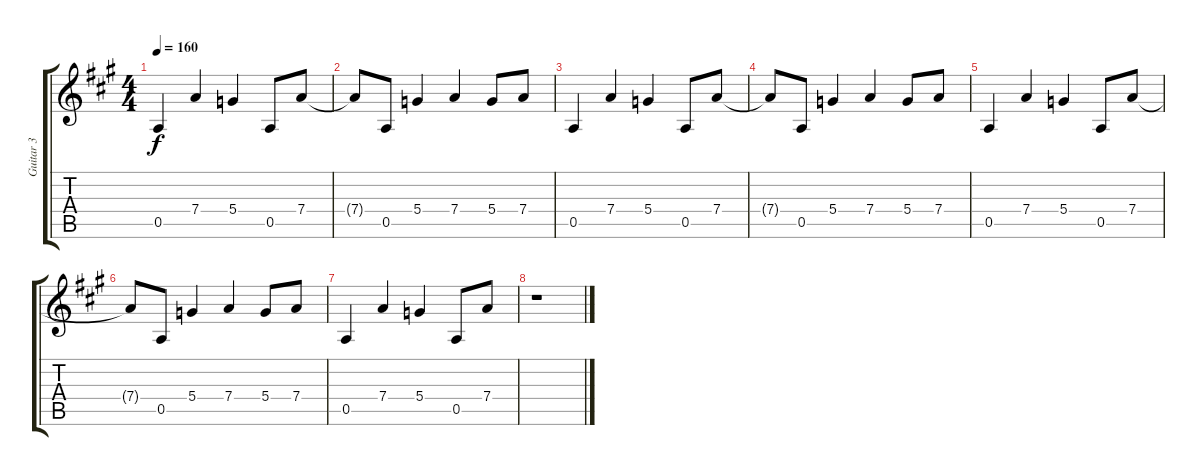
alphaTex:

\track ("Guitar 3" "Guitar 3") {instrument distortionguitar}
\staff {score tabs}
\tuning (E4 B3 G3 D3 A2 E2) {hide}
\ts (4 4)
\tempo 160
\clef g2
\ks a
0.5.4{dy f} 7.4.4 5.4.4 0.5.8 7.4.8 |
7.4{t}.8 0.5.8 5.4.4 7.4.4 5.4.8 7.4.8 |
0.5.4 7.4.4 5.4.4 0.5.8 7.4.8 |
7.4{t}.8 0.5.8 5.4.4 7.4.4 5.4.8 7.4.8 |
0.5.4 7.4.4 5.4.4 0.5.8 7.4.8 |
7.4{t}.8 0.5.8 5.4.4 7.4.4 5.4.8 7.4.8 |
0.5.4 7.4.4 5.4.4 0.5.8 7.4.8 |
r.1
